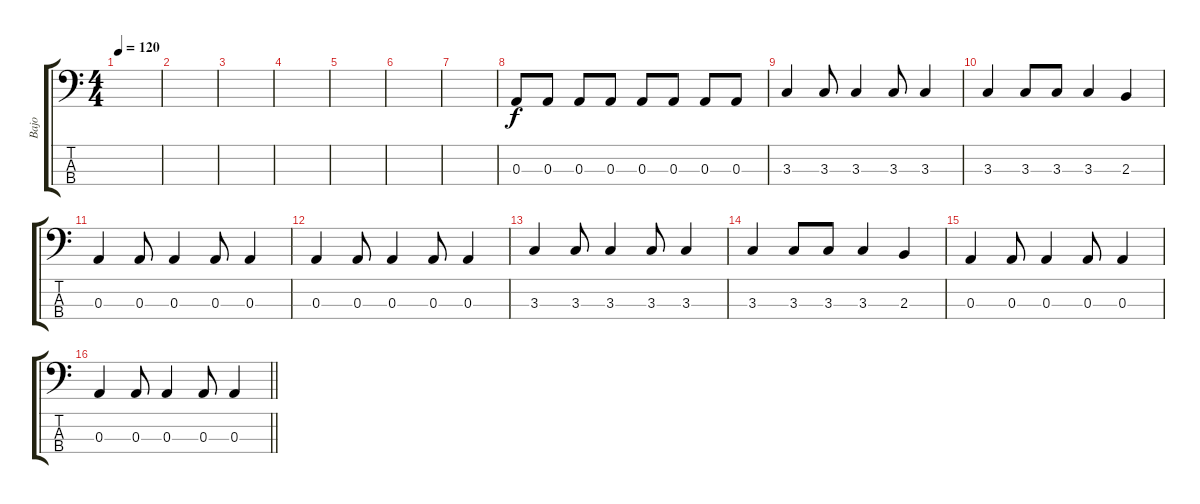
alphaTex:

\track ("Bajo" "Bajo") {instrument electricbassfinger}
\staff {score tabs}
\tuning (G2 D2 A1 E1) {hide}
\ts (4 4)
\tempo 120
\clef f4
\ks c
|
|
|
|
|
|
|
0.3.8 0.3.8 0.3.8 0.3.8 0.3.8 0.3.8 0.3.8 0.3.8 |
3.3.4 3.3.8 3.3.4 3.3.8 3.3.4 |
3.3.4 3.3.8 3.3.8 3.3.4 2.3.4 |
0.3.4 0.3.8 0.3.4 0.3.8 0.3.4 |
0.3.4 0.3.8 0.3.4 0.3.8 0.3.4 |
3.3.4 3.3.8 3.3.4 3.3.8 3.3.4 |
3.3.4 3.3.8 3.3.8 3.3.4 2.3.4 |
0.3.4 0.3.8 0.3.4 0.3.8 0.3.4 |
\barLineRight lightlight
0.3.4 0.3.8 0.3.4 0.3.8 0.3.4
